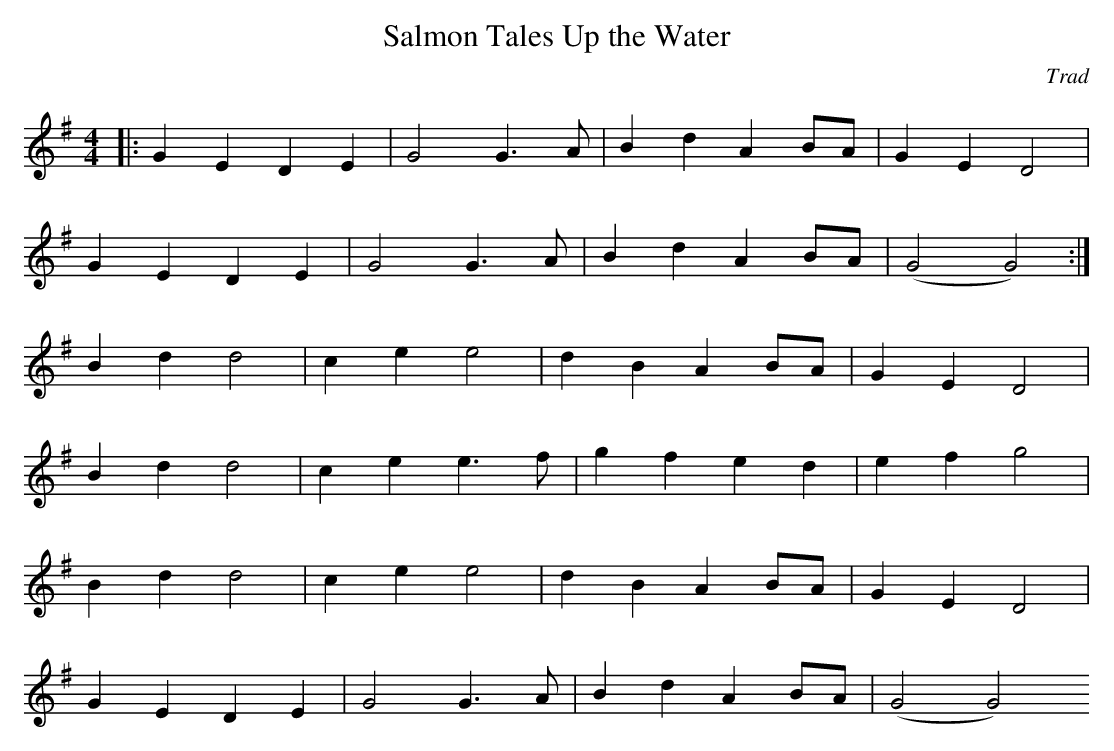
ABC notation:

X:1
T:Salmon Tales Up the Water
C:Trad
M:4/4
L:1/8
K:G
|:G2E2D2E2|G4G3A|B2d2A2BA|G2E2D4|
G2E2D2E2|G4G3A|B2d2A2BA|(G4G4):|
B2d2d4|c2e2e4|d2B2A2BA|G2E2D4|
B2d2d4|c2e2e3f|g2f2e2d2|e2f2g4|
B2d2d4|c2e2e4|d2B2A2BA|G2E2D4|
G2E2D2E2|G4G3A|B2d2A2BA|(G4G4)
